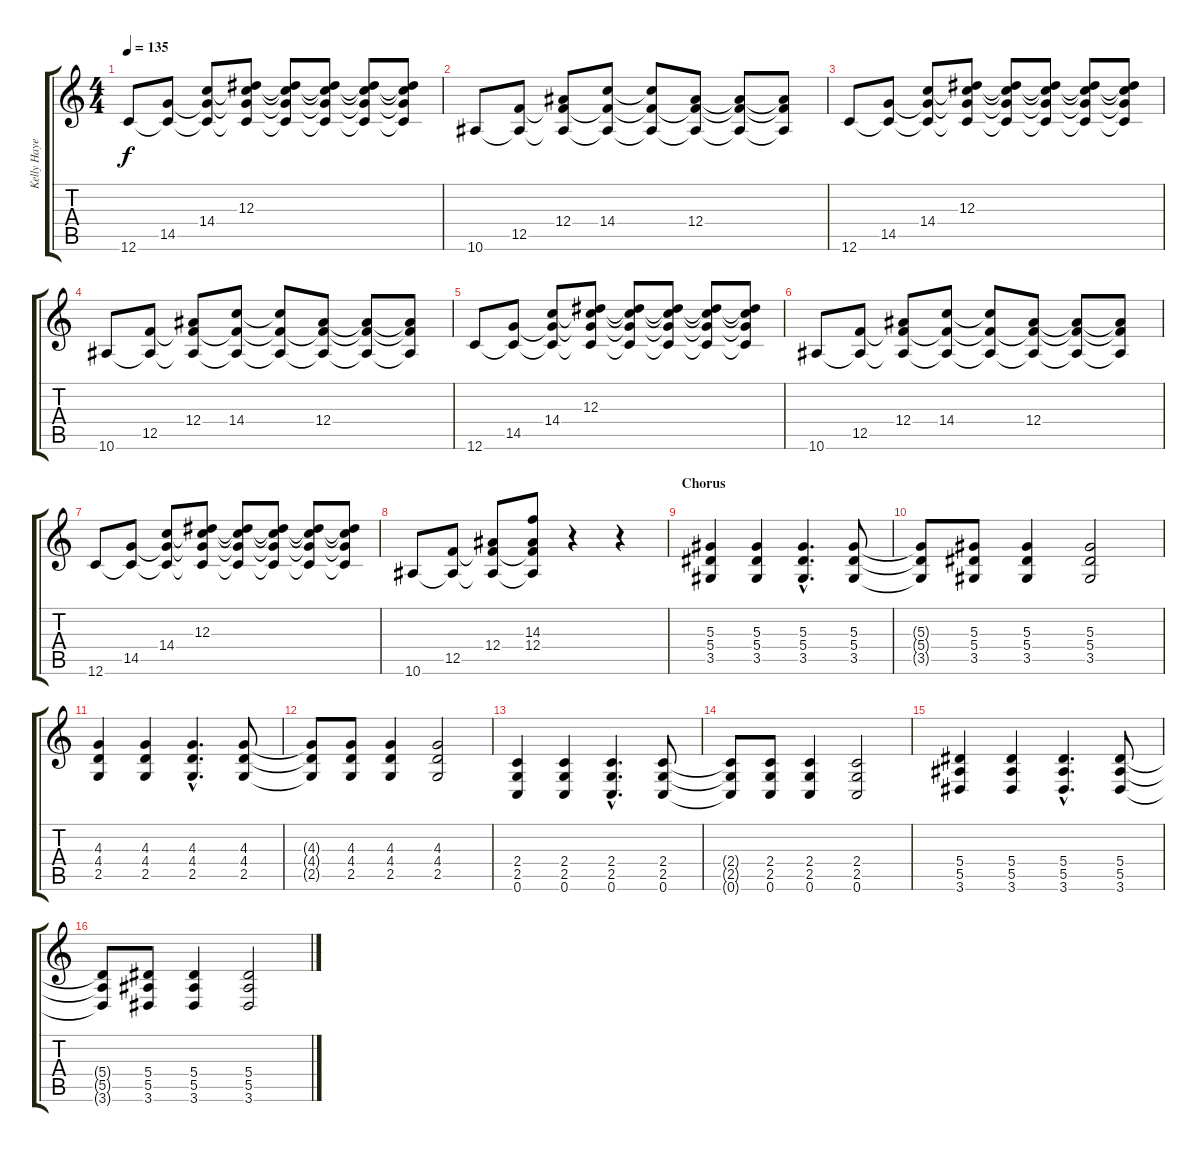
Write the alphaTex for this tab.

\track ("Kelly Hayes (Rhythm Guitar)" "Kelly Haye") {instrument distortionguitar}
\staff {score tabs}
\tuning (C4 G3 Eb3 Bb2 F2 C2) {hide}
\ts (4 4)
\tempo 135
\clef g2
\ks c
12.6.8{dy f instrument electricguitarjazz} (14.5 12.6{t}).8 (14.4 14.5{t} 12.6{t}).8 (12.3 14.4{t} 14.5{t} 12.6{t}).8 (12.3{t} 14.4{t} 14.5{t} 12.6{t}).8 (12.3{t} 14.4{t} 14.5{t} 12.6{t}).8 (12.3{t} 14.4{t} 14.5{t} 12.6{t}).8 (12.3{t} 14.4{t} 14.5{t} 12.6{t}).8 |
10.6.8 (12.5 10.6{t}).8 (12.4 12.5{t} 10.6{t}).8 (14.4 12.5{t} 10.6{t}).8 (14.4{t} 12.5{t} 10.6{t}).8 (12.4 12.5{t} 10.6{t}).8 (12.4{t} 12.5{t} 10.6{t}).8 (12.4{t} 12.5{t} 10.6{t}).8 |
12.6.8 (14.5 12.6{t}).8 (14.4 14.5{t} 12.6{t}).8 (12.3 14.4{t} 14.5{t} 12.6{t}).8 (12.3{t} 14.4{t} 14.5{t} 12.6{t}).8 (12.3{t} 14.4{t} 14.5{t} 12.6{t}).8 (12.3{t} 14.4{t} 14.5{t} 12.6{t}).8 (12.3{t} 14.4{t} 14.5{t} 12.6{t}).8 |
10.6.8 (12.5 10.6{t}).8 (12.4 12.5{t} 10.6{t}).8 (14.4 12.5{t} 10.6{t}).8 (14.4{t} 12.5{t} 10.6{t}).8 (12.4 12.5{t} 10.6{t}).8 (12.4{t} 12.5{t} 10.6{t}).8 (12.4{t} 12.5{t} 10.6{t}).8 |
12.6.8{instrument electricguitarjazz} (14.5 12.6{t}).8 (14.4 14.5{t} 12.6{t}).8 (12.3 14.4{t} 14.5{t} 12.6{t}).8 (12.3{t} 14.4{t} 14.5{t} 12.6{t}).8 (12.3{t} 14.4{t} 14.5{t} 12.6{t}).8 (12.3{t} 14.4{t} 14.5{t} 12.6{t}).8 (12.3{t} 14.4{t} 14.5{t} 12.6{t}).8 |
10.6.8 (12.5 10.6{t}).8 (12.4 12.5{t} 10.6{t}).8 (14.4 12.5{t} 10.6{t}).8 (14.4{t} 12.5{t} 10.6{t}).8 (12.4 12.5{t} 10.6{t}).8 (12.4{t} 12.5{t} 10.6{t}).8 (12.4{t} 12.5{t} 10.6{t}).8 |
12.6.8 (14.5 12.6{t}).8 (14.4 14.5{t} 12.6{t}).8 (12.3 14.4{t} 14.5{t} 12.6{t}).8 (12.3{t} 14.4{t} 14.5{t} 12.6{t}).8 (12.3{t} 14.4{t} 14.5{t} 12.6{t}).8 (12.3{t} 14.4{t} 14.5{t} 12.6{t}).8 (12.3{t} 14.4{t} 14.5{t} 12.6{t}).8 |
10.6.8 (12.5 10.6{t}).8 (12.4 12.5{t} 10.6{t}).8 (14.3 12.4 12.5{t} 10.6{t}).8 r.4 r.4 |
\section ("" "Chorus")
(5.3 5.4 3.5).4{instrument distortionguitar} (5.3 5.4 3.5).4 (5.3{hac} 5.4{hac} 3.5{hac}).4{d} (5.3 5.4 3.5).8 |
(5.3{t} 5.4{t} 3.5{t}).8 (5.3 5.4 3.5).8 (5.3 5.4 3.5).4 (5.3 5.4 3.5).2 |
(4.3 4.4 2.5).4 (4.3 4.4 2.5).4 (4.3{hac} 4.4{hac} 2.5{hac}).4{d} (4.3 4.4 2.5).8 |
(4.3{t} 4.4{t} 2.5{t}).8 (4.3 4.4 2.5).8 (4.3 4.4 2.5).4 (4.3 4.4 2.5).2 |
(2.4 2.5 0.6).4 (2.4 2.5 0.6).4 (2.4{hac} 2.5{hac} 0.6{hac}).4{d} (2.4 2.5 0.6).8 |
(2.4{t} 2.5{t} 0.6{t}).8 (2.4 2.5 0.6).8 (2.4 2.5 0.6).4 (2.4 2.5 0.6).2 |
(5.4 5.5 3.6).4 (5.4 5.5 3.6).4 (5.4{hac} 5.5{hac} 3.6{hac}).4{d} (5.4 5.5 3.6).8 |
(5.4{t} 5.5{t} 3.6{t}).8 (5.4 5.5 3.6).8 (5.4 5.5 3.6).4 (5.4 5.5 3.6).2
